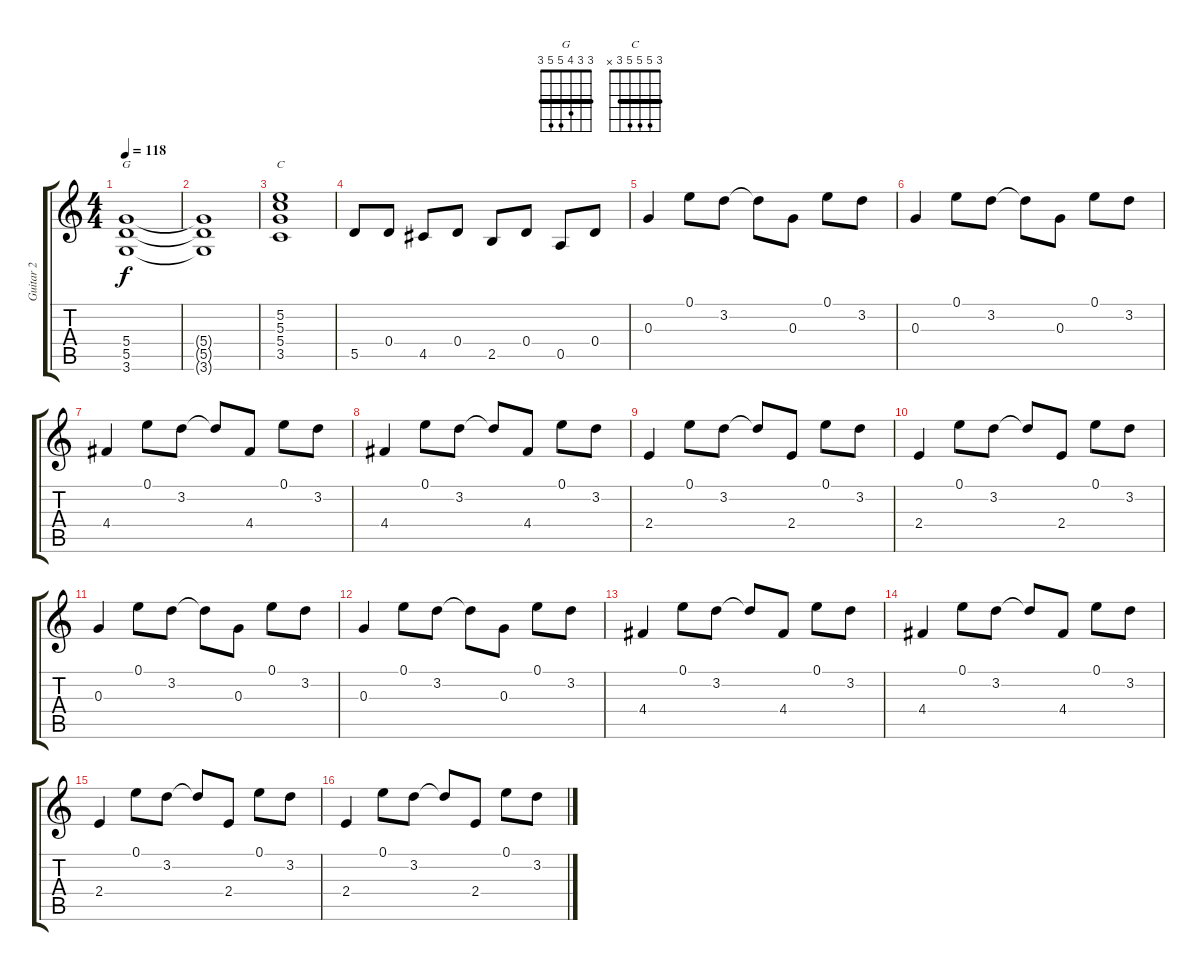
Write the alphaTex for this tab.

\track ("Guitar 2" "Guitar 2") {instrument electricguitarclean}
\staff {score tabs}
\tuning (E4 B3 G3 D3 A2 E2) {hide}
\chord ("G" 3 3 4 5 5 3) {barre 3}
\chord ("C" 3 5 5 5 3 x) {barre 3}
\ts (4 4)
\tempo 118
\clef g2
\ks c
(5.4 5.5 3.6).1{ch "G" dy f} |
(5.4{t} 5.5{t} 3.6{t}).1 |
(5.2 5.3 5.4 3.5).1{ch "C"} |
5.5.8 0.4.8 4.5.8 0.4.8 2.5.8 0.4.8 0.5.8 0.4.8 |
0.3.4 0.1.8 3.2.8 3.2{t}.8 0.3.8 0.1.8 3.2.8 |
0.3.4 0.1.8 3.2.8 3.2{t}.8 0.3.8 0.1.8 3.2.8 |
4.4.4 0.1.8 3.2.8 3.2{t}.8 4.4.8 0.1.8 3.2.8 |
4.4.4 0.1.8 3.2.8 3.2{t}.8 4.4.8 0.1.8 3.2.8 |
2.4.4 0.1.8 3.2.8 3.2{t}.8 2.4.8 0.1.8 3.2.8 |
2.4.4 0.1.8 3.2.8 3.2{t}.8 2.4.8 0.1.8 3.2.8 |
0.3.4 0.1.8 3.2.8 3.2{t}.8 0.3.8 0.1.8 3.2.8 |
0.3.4 0.1.8 3.2.8 3.2{t}.8 0.3.8 0.1.8 3.2.8 |
4.4.4 0.1.8 3.2.8 3.2{t}.8 4.4.8 0.1.8 3.2.8 |
4.4.4 0.1.8 3.2.8 3.2{t}.8 4.4.8 0.1.8 3.2.8 |
2.4.4 0.1.8 3.2.8 3.2{t}.8 2.4.8 0.1.8 3.2.8 |
2.4.4 0.1.8 3.2.8 3.2{t}.8 2.4.8 0.1.8 3.2.8
